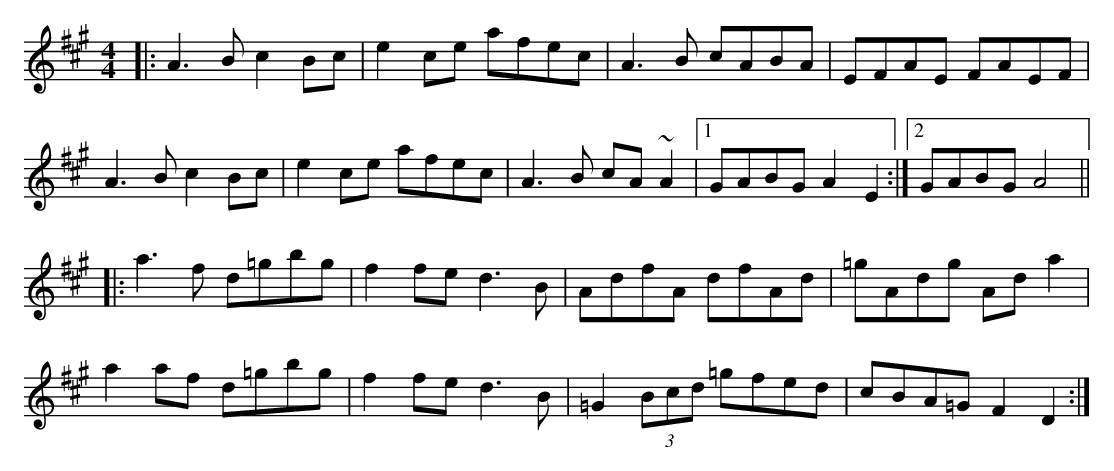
X:1
M:4/4
K:A
|:A3 B c2 Bc|e2 ce afec|A3 B cABA|EFAE FAEF|
A3 B c2 Bc|e2 ce afec|A3 B cA ~A2|1 GABG A2 E2:|2 GABG A4||
|:a3 f d=gbg|f2 fe d3 B|AdfA dfAd|=gAdg Ad a2|
a2 af d=gbg|f2 fe d3 B|=G2 (3Bcd =gfed|cBA=G F2 D2:|
